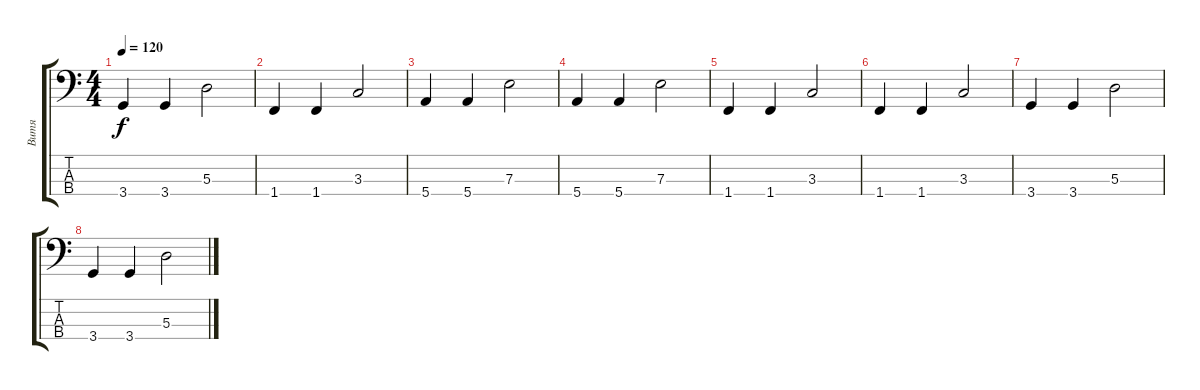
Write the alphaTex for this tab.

\track ("Витя" "Витя") {instrument electricbassfinger}
\staff {score tabs}
\tuning (G2 D2 A1 E1) {hide}
\ts (4 4)
\tempo 120
\clef f4
\ks c
3.4.4{dy f} 3.4.4 5.3.2 |
1.4.4 1.4.4 3.3.2 |
5.4.4 5.4.4 7.3.2 |
5.4.4 5.4.4 7.3.2 |
1.4.4 1.4.4 3.3.2 |
1.4.4 1.4.4 3.3.2 |
3.4.4 3.4.4 5.3.2 |
3.4.4 3.4.4 5.3.2
